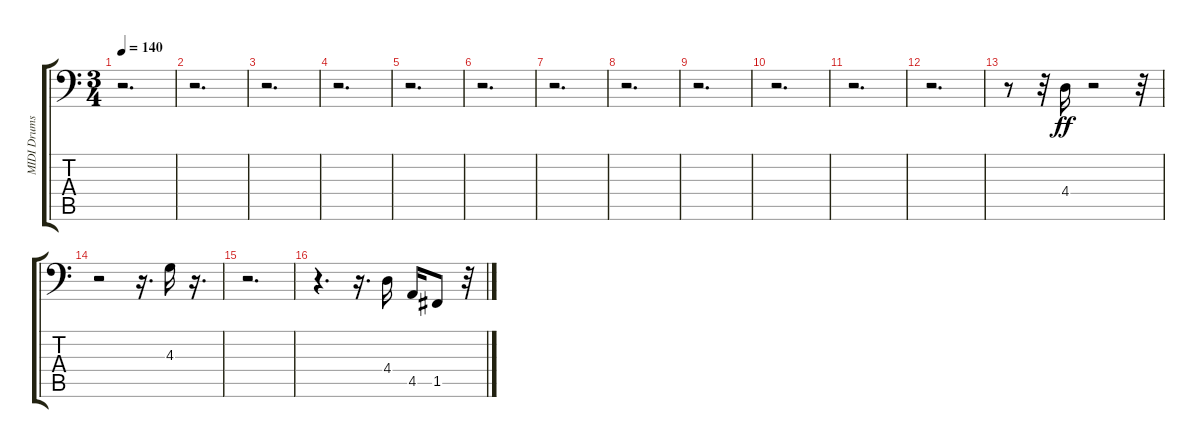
\track ("MIDI Drums #2" "MIDI Drums") {instrument melodictom}
\staff {score tabs}
\tuning (C4 G3 Eb3 Bb2 F2 Bb1) {hide}
\ts (3 4)
\tempo 140
\clef f4
\ks c
r.2{d dy ff} |
r.2{d} |
r.2{d} |
r.2{d} |
r.2{d} |
r.2{d} |
r.2{d} |
r.2{d} |
r.2{d} |
r.2{d} |
r.2{d} |
r.2{d} |
r.8 r.32 4.4.16 r.2 r.32 |
r.2 r.16{d} 4.3.16 r.16{d} |
r.2{d} |
r.4{d} r.16{d} 4.4.16 4.5.16 1.5.8 r.32
